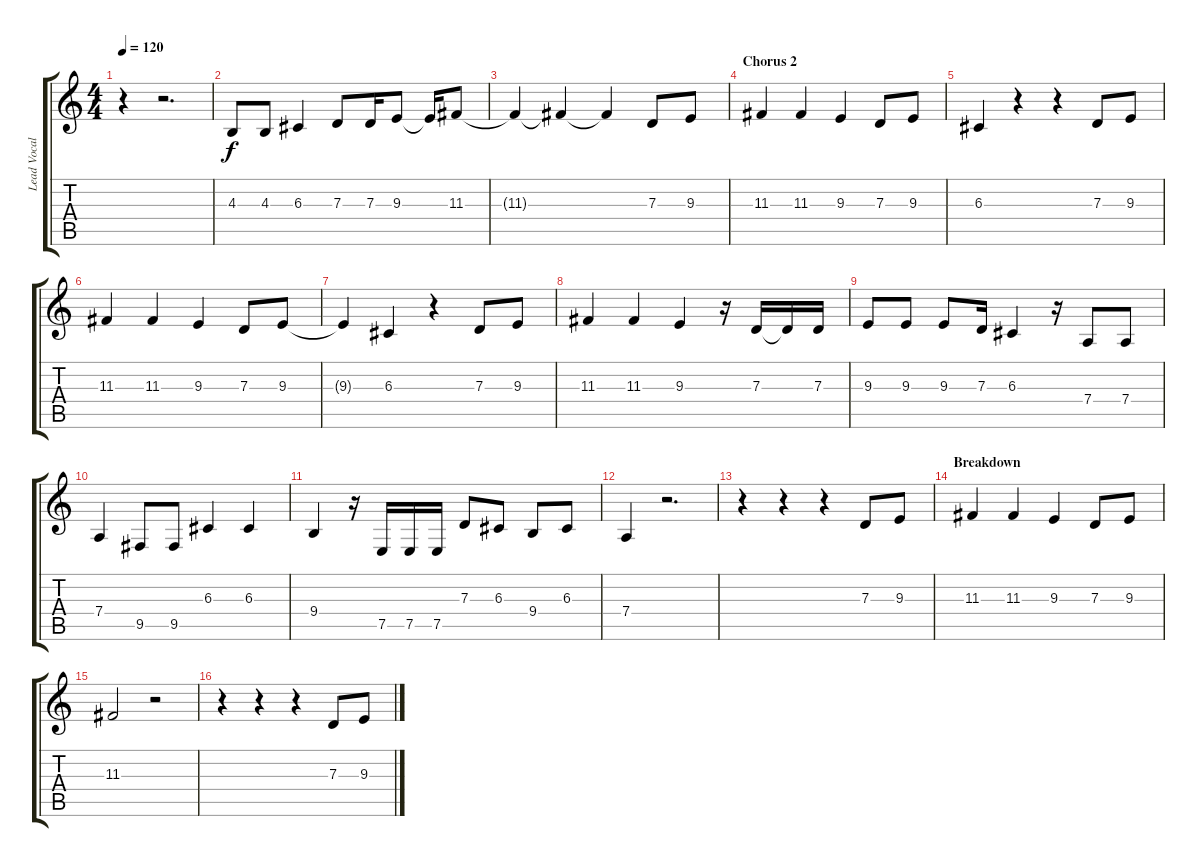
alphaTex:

\track ("Lead Vocal" "Lead Vocal") {instrument tenorsax}
\staff {score tabs}
\tuning (E4 B3 G3 D3 A2 E2) {hide}
\ts (4 4)
\tempo 120
\clef g2
\ks c
r.4{dy f} r.2{d} |
4.3.8 4.3.8 6.3.4 7.3.8 7.3.16 9.3.8 9.3{t}.16 11.3.8 |
11.3{t}.4 11.3{t}.4 11.3{t}.4 7.3.8 9.3.8 |
\section ("" "Chorus 2")
11.3.4 11.3.4 9.3.4 7.3.8 9.3.8 |
6.3.4 r.4 r.4 7.3.8 9.3.8 |
11.3.4 11.3.4 9.3.4 7.3.8 9.3.8 |
9.3{t}.4 6.3.4 r.4 7.3.8 9.3.8 |
11.3.4 11.3.4 9.3.4 r.16 7.3.16 7.3{t}.16 7.3.16 |
9.3.8 9.3.8 9.3.8 7.3.16 6.3.4 r.16 7.4.8 7.4.8 |
7.4.4 9.5.8 9.5.8 6.3.4 6.3.4 |
9.4.4 r.16 7.5.16 7.5.16 7.5.16 7.3.8 6.3.8 9.4.8 6.3.8 |
7.4.4 r.2{d} |
r.4 r.4 r.4 7.3.8 9.3.8 |
\section ("" "Breakdown")
11.3.4 11.3.4 9.3.4 7.3.8 9.3.8 |
11.3.2 r.2 |
r.4 r.4 r.4 7.3.8 9.3.8
